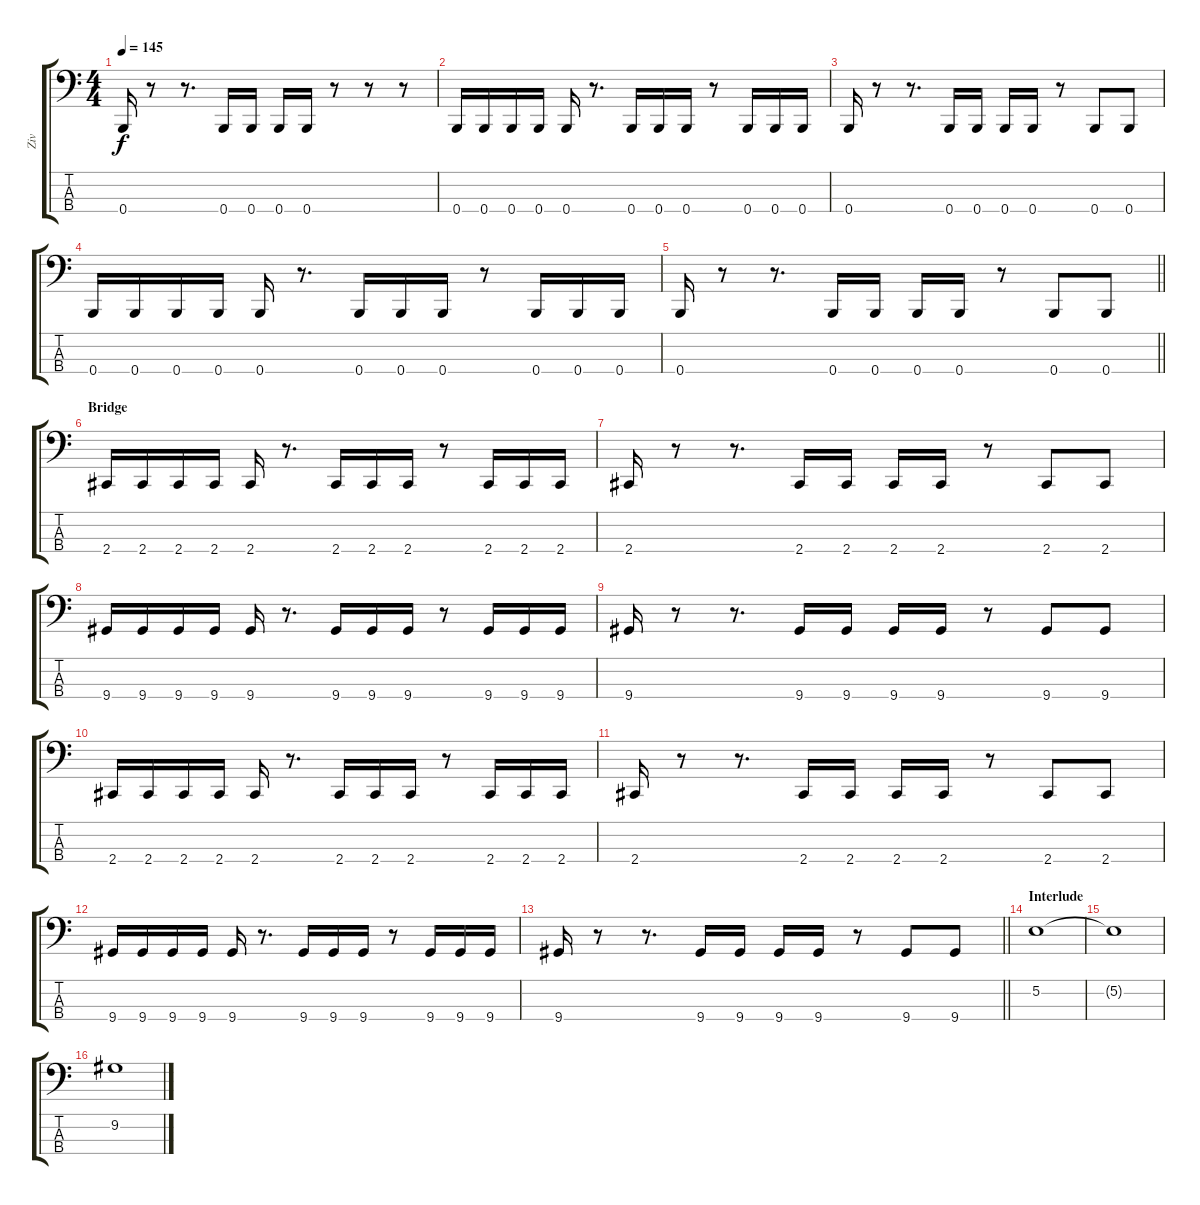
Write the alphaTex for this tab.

\track ("Ziv" "Ziv") {instrument electricbasspick}
\staff {score tabs}
\tuning (E2 B1 Gb1 B0) {hide}
\ts (4 4)
\tempo 145
\clef f4
\ks c
0.4.16{dy f} r.8 r.8{d} 0.4.16 0.4.16 0.4.16 0.4.16 r.8 r.8 r.8 |
0.4.16 0.4.16 0.4.16 0.4.16 0.4.16 r.8{d} 0.4.16 0.4.16 0.4.16 r.8 0.4.16 0.4.16 0.4.16 |
0.4.16 r.8 r.8{d} 0.4.16 0.4.16 0.4.16 0.4.16 r.8 0.4.8 0.4.8 |
0.4.16 0.4.16 0.4.16 0.4.16 0.4.16 r.8{d} 0.4.16 0.4.16 0.4.16 r.8 0.4.16 0.4.16 0.4.16 |
\barLineRight lightlight
0.4.16 r.8 r.8{d} 0.4.16 0.4.16 0.4.16 0.4.16 r.8 0.4.8 0.4.8 |
\section ("" "Bridge")
2.4.16 2.4.16 2.4.16 2.4.16 2.4.16 r.8{d} 2.4.16 2.4.16 2.4.16 r.8 2.4.16 2.4.16 2.4.16 |
2.4.16 r.8 r.8{d} 2.4.16 2.4.16 2.4.16 2.4.16 r.8 2.4.8 2.4.8 |
9.4.16 9.4.16 9.4.16 9.4.16 9.4.16 r.8{d} 9.4.16 9.4.16 9.4.16 r.8 9.4.16 9.4.16 9.4.16 |
9.4.16 r.8 r.8{d} 9.4.16 9.4.16 9.4.16 9.4.16 r.8 9.4.8 9.4.8 |
2.4.16 2.4.16 2.4.16 2.4.16 2.4.16 r.8{d} 2.4.16 2.4.16 2.4.16 r.8 2.4.16 2.4.16 2.4.16 |
2.4.16 r.8 r.8{d} 2.4.16 2.4.16 2.4.16 2.4.16 r.8 2.4.8 2.4.8 |
9.4.16 9.4.16 9.4.16 9.4.16 9.4.16 r.8{d} 9.4.16 9.4.16 9.4.16 r.8 9.4.16 9.4.16 9.4.16 |
\barLineRight lightlight
9.4.16 r.8 r.8{d} 9.4.16 9.4.16 9.4.16 9.4.16 r.8 9.4.8 9.4.8 |
\section ("" "Interlude")
5.2.1{instrument cello} |
5.2{t}.1 |
9.2.1
